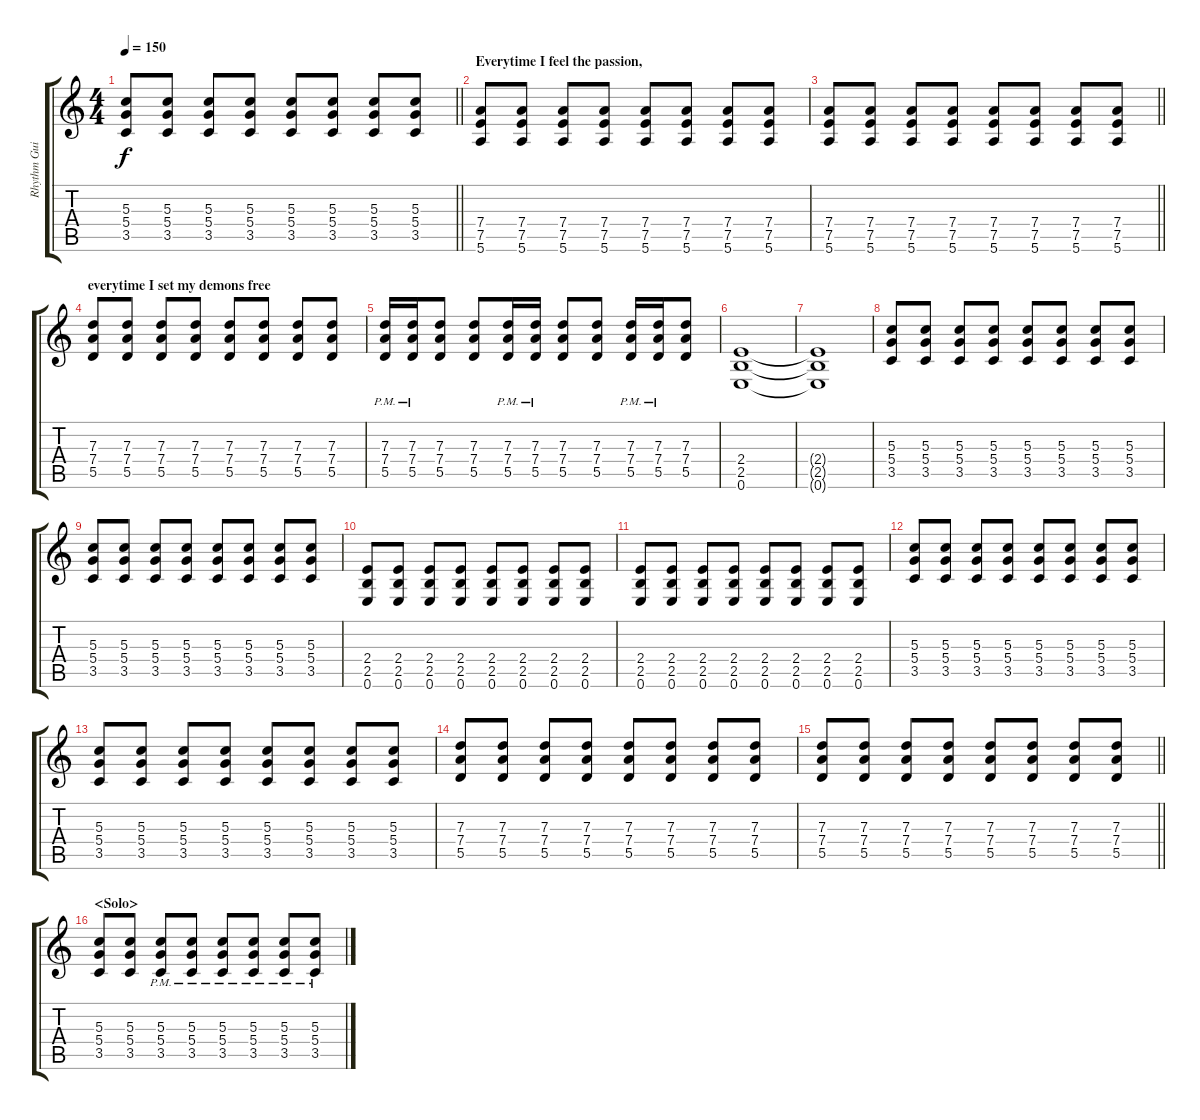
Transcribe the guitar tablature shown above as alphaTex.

\track ("Rhythm Guitar" "Rhythm Gui") {instrument overdrivenguitar}
\staff {score tabs}
\tuning (E4 B3 G3 D3 A2 E2) {hide}
\ts (4 4)
\tempo 150
\clef g2
\barLineRight lightlight
\ks c
(5.3 5.4 3.5).8{dy f} (5.3 5.4 3.5).8 (5.3 5.4 3.5).8 (5.3 5.4 3.5).8 (5.3 5.4 3.5).8 (5.3 5.4 3.5).8 (5.3 5.4 3.5).8 (5.3 5.4 3.5).8 |
\section ("" "Everytime I feel the passion,")
(7.4 7.5 5.6).8 (7.4 7.5 5.6).8 (7.4 7.5 5.6).8 (7.4 7.5 5.6).8 (7.4 7.5 5.6).8 (7.4 7.5 5.6).8 (7.4 7.5 5.6).8 (7.4 7.5 5.6).8 |
\barLineRight lightlight
(7.4 7.5 5.6).8 (7.4 7.5 5.6).8 (7.4 7.5 5.6).8 (7.4 7.5 5.6).8 (7.4 7.5 5.6).8 (7.4 7.5 5.6).8 (7.4 7.5 5.6).8 (7.4 7.5 5.6).8 |
\section ("" "everytime I set my demons free")
(7.3 7.4 5.5).8 (7.3 7.4 5.5).8 (7.3 7.4 5.5).8 (7.3 7.4 5.5).8 (7.3 7.4 5.5).8 (7.3 7.4 5.5).8 (7.3 7.4 5.5).8 (7.3 7.4 5.5).8 |
(7.3{pm} 7.4{pm} 5.5{pm}).16 (7.3{pm} 7.4{pm} 5.5{pm}).16 (7.3 7.4 5.5).8 (7.3 7.4 5.5).8 (7.3{pm} 7.4{pm} 5.5{pm}).16 (7.3{pm} 7.4{pm} 5.5{pm}).16 (7.3 7.4 5.5).8 (7.3 7.4 5.5).8 (7.3{pm} 7.4{pm} 5.5{pm}).16 (7.3{pm} 7.4{pm} 5.5{pm}).16 (7.3 7.4 5.5).8 |
(2.4 2.5 0.6).1 |
(2.4{t} 2.5{t} 0.6{t}).1 |
(5.3 5.4 3.5).8 (5.3 5.4 3.5).8 (5.3 5.4 3.5).8 (5.3 5.4 3.5).8 (5.3 5.4 3.5).8 (5.3 5.4 3.5).8 (5.3 5.4 3.5).8 (5.3 5.4 3.5).8 |
(5.3 5.4 3.5).8 (5.3 5.4 3.5).8 (5.3 5.4 3.5).8 (5.3 5.4 3.5).8 (5.3 5.4 3.5).8 (5.3 5.4 3.5).8 (5.3 5.4 3.5).8 (5.3 5.4 3.5).8 |
(2.4 2.5 0.6).8 (2.4 2.5 0.6).8 (2.4 2.5 0.6).8 (2.4 2.5 0.6).8 (2.4 2.5 0.6).8 (2.4 2.5 0.6).8 (2.4 2.5 0.6).8 (2.4 2.5 0.6).8 |
(2.4 2.5 0.6).8 (2.4 2.5 0.6).8 (2.4 2.5 0.6).8 (2.4 2.5 0.6).8 (2.4 2.5 0.6).8 (2.4 2.5 0.6).8 (2.4 2.5 0.6).8 (2.4 2.5 0.6).8 |
(5.3 5.4 3.5).8 (5.3 5.4 3.5).8 (5.3 5.4 3.5).8 (5.3 5.4 3.5).8 (5.3 5.4 3.5).8 (5.3 5.4 3.5).8 (5.3 5.4 3.5).8 (5.3 5.4 3.5).8 |
(5.3 5.4 3.5).8 (5.3 5.4 3.5).8 (5.3 5.4 3.5).8 (5.3 5.4 3.5).8 (5.3 5.4 3.5).8 (5.3 5.4 3.5).8 (5.3 5.4 3.5).8 (5.3 5.4 3.5).8 |
(7.3 7.4 5.5).8 (7.3 7.4 5.5).8 (7.3 7.4 5.5).8 (7.3 7.4 5.5).8 (7.3 7.4 5.5).8 (7.3 7.4 5.5).8 (7.3 7.4 5.5).8 (7.3 7.4 5.5).8 |
\barLineRight lightlight
(7.3 7.4 5.5).8 (7.3 7.4 5.5).8 (7.3 7.4 5.5).8 (7.3 7.4 5.5).8 (7.3 7.4 5.5).8 (7.3 7.4 5.5).8 (7.3 7.4 5.5).8 (7.3 7.4 5.5).8 |
\section ("" "<Solo>")
(5.3 5.4 3.5).8 (5.3 5.4 3.5).8 (5.3{pm} 5.4{pm} 3.5{pm}).8 (5.3{pm} 5.4{pm} 3.5{pm}).8 (5.3{pm} 5.4{pm} 3.5{pm}).8 (5.3{pm} 5.4{pm} 3.5{pm}).8 (5.3{pm} 5.4{pm} 3.5{pm}).8 (5.3{pm} 5.4{pm} 3.5{pm}).8
